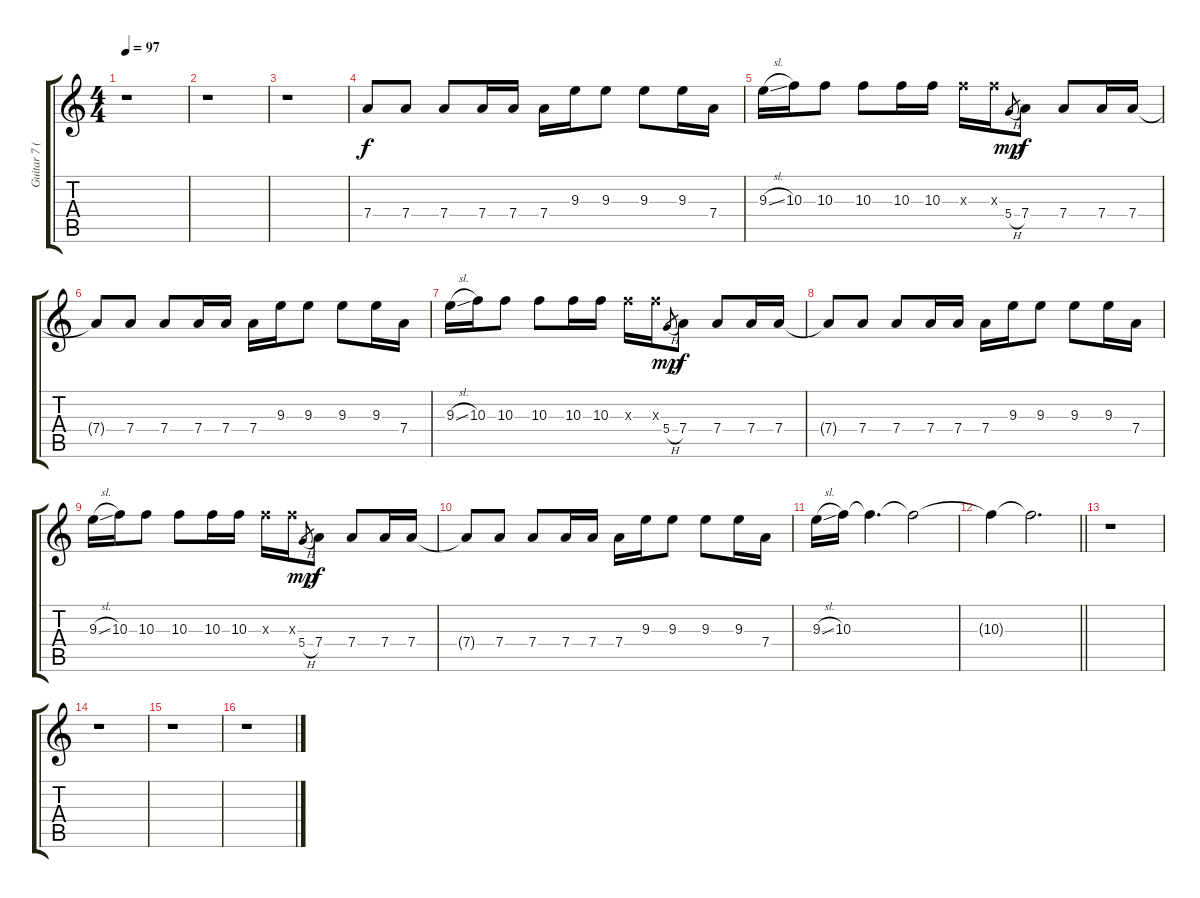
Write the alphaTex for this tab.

\track ("Guitar 7 (dist.)" "Guitar 7 (") {instrument distortionguitar}
\staff {score tabs}
\tuning (E4 B3 G3 D3 A2 E2) {hide}
\ts (4 4)
\tempo 97
\clef g2
\ks aminor
r.1{dy f} |
r.1 |
r.1 |
7.4.8 7.4.8 7.4.8 7.4.16 7.4.16 7.4.16 9.3.16 9.3.8 9.3.8 9.3.16 7.4.16 |
9.3{sl}.16 10.3.16 10.3.8 10.3.8 10.3.16 10.3.16 10.3{x}.16 10.3{x}.16 5.4{h}.8{gr dy mp} 7.4.8{dy f} 7.4.8 7.4.16 7.4.16 |
7.4{t}.8 7.4.8 7.4.8 7.4.16 7.4.16 7.4.16 9.3.16 9.3.8 9.3.8 9.3.16 7.4.16 |
9.3{sl}.16 10.3.16 10.3.8 10.3.8 10.3.16 10.3.16 10.3{x}.16 10.3{x}.16 5.4{h}.8{gr dy mp} 7.4.8{dy f} 7.4.8 7.4.16 7.4.16 |
7.4{t}.8 7.4.8 7.4.8 7.4.16 7.4.16 7.4.16 9.3.16 9.3.8 9.3.8 9.3.16 7.4.16 |
9.3{sl}.16 10.3.16 10.3.8 10.3.8 10.3.16 10.3.16 10.3{x}.16 10.3{x}.16 5.4{h}.8{gr dy mp} 7.4.8{dy f} 7.4.8 7.4.16 7.4.16 |
7.4{t}.8 7.4.8 7.4.8 7.4.16 7.4.16 7.4.16 9.3.16 9.3.8 9.3.8 9.3.16 7.4.16 |
9.3{sl}.16 10.3.16 10.3{t}.4{d} 10.3{t}.2 |
\barLineRight lightlight
10.3{t}.4 10.3{t}.2{d instrument distortionguitar} |
r.1 |
r.1 |
r.1 |
r.1
